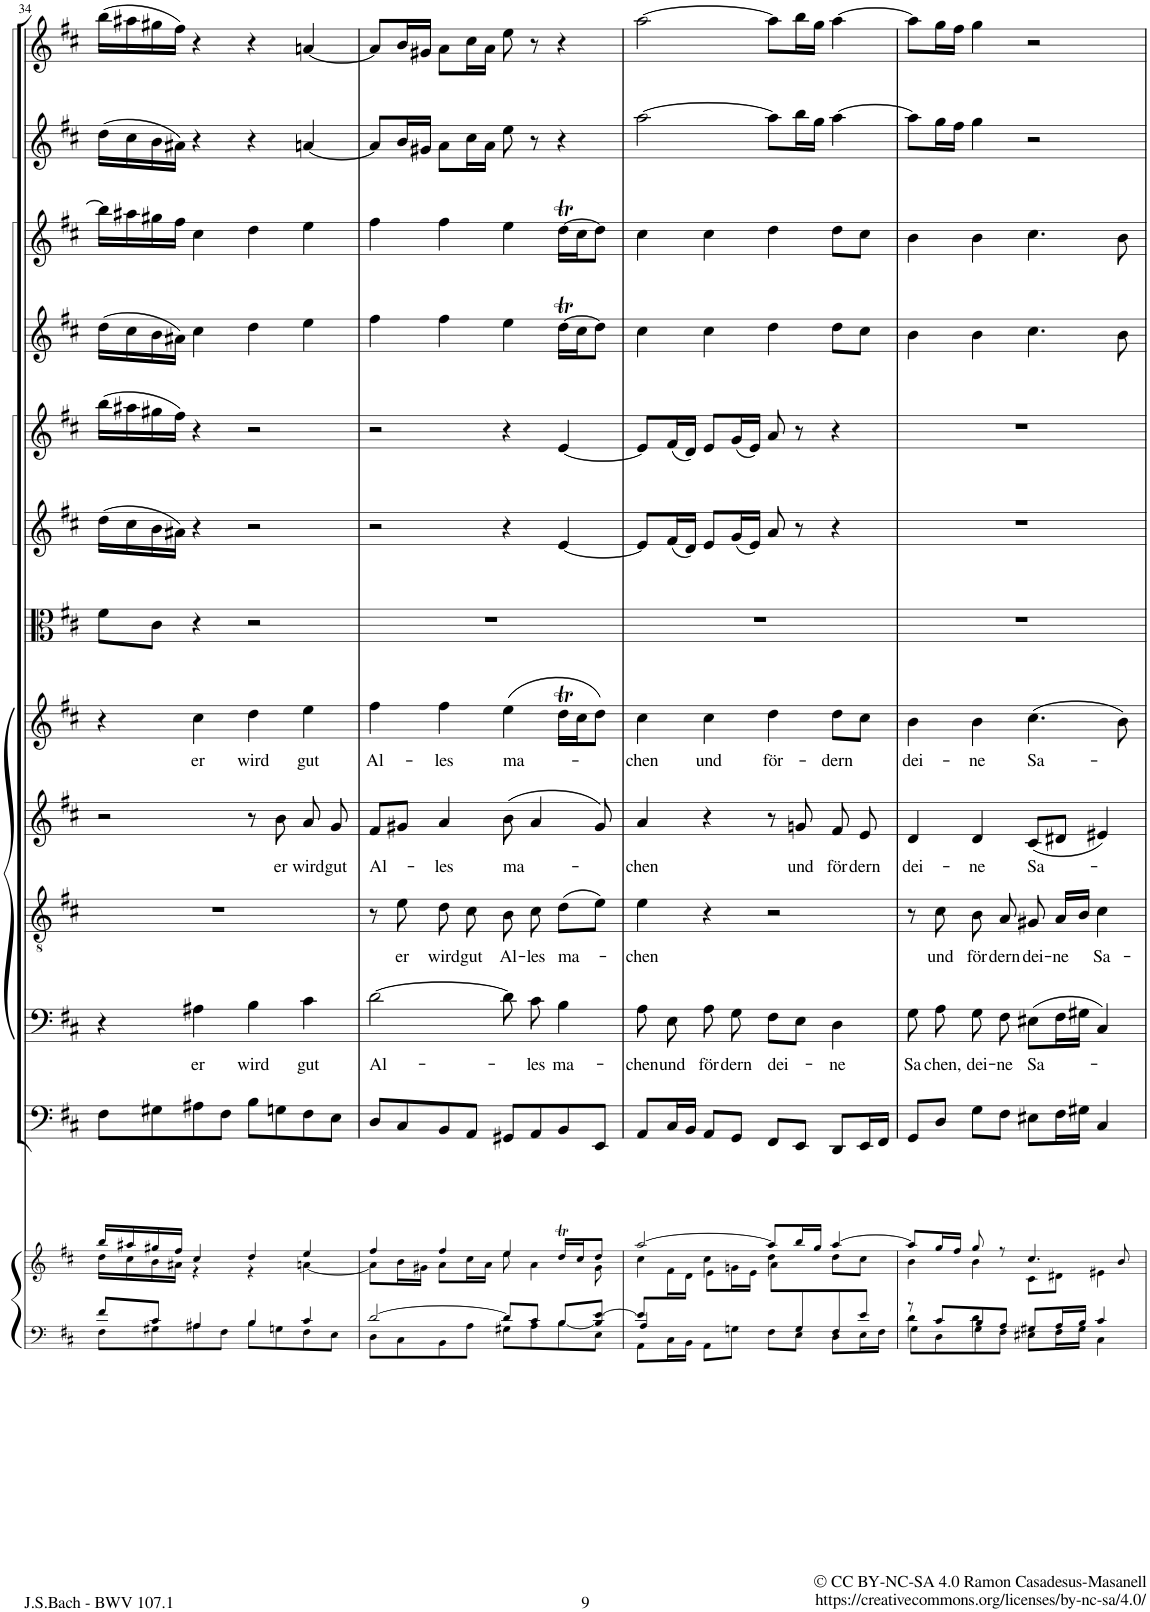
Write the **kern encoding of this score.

**kern	**kern	**kern	**kern	**text	**kern	**text	**kern	**text	**kern	**text	**kern	**kern	**kern	**kern	**kern	**kern	**kern
*part13	*part13	*part12	*part11	*part11	*part10	*part10	*part9	*part9	*part8	*part8	*part7	*part6	*part5	*part4	*part3	*part2	*part1
*staff14	*staff13	*staff12	*staff11	*staff11	*staff10	*staff10	*staff9	*staff9	*staff8	*staff8	*staff7	*staff6	*staff5	*staff4	*staff3	*staff2	*staff1
*I"Piano reduction	*	*I"Organo e Continuo	*I"Basso	*	*I"Tenore	*	*I"Alto	*	*I"Soprano Corno da caccia col Soprano	*	*I"Viola	*I"Violino II	*I"Violino I	*I"Oboe d'amore II	*I"Oboe d'amore I	*I"Flauto traverso II	*I"Flauto traverso I
*I'Pno	*	*	*	*	*	*	*	*	*	*	*I'Vla	*I'Vln	*I'Vln	*I'Ob	*I'Ob	*I'Fl	*I'Fl
!!LO:PB:g=z
*clefF4	*clefG2	*clefF4	*clefF4	*	*clefGv2	*	*clefG2	*	*clefG2	*	*clefC3	*clefG2	*clefG2	*clefG2	*clefG2	*clefG2	*clefG2
*k[f#c#]	*k[f#c#]	*k[f#c#]	*k[f#c#]	*	*k[f#c#]	*	*k[f#c#]	*	*k[f#c#]	*	*k[f#c#]	*k[f#c#]	*k[f#c#]	*k[f#c#]	*k[f#c#]	*k[f#c#]	*k[f#c#]
*M4/4	*M4/4	*M4/4	*M4/4	*	*M4/4	*	*M4/4	*	*M4/4	*	*M4/4	*M4/4	*M4/4	*M4/4	*M4/4	*M4/4	*M4/4
*met(c)	*met(c)	*met(c)	*met(c)	*	*met(c)	*	*met(c)	*	*met(c)	*	*met(c)	*met(c)	*met(c)	*met(c)	*met(c)	*met(c)	*met(c)
=34	=34	=34	=34	=34	=34	=34	=34	=34	=34	=34	=34	=34	=34	=34	=34	=34	=34
*^	*^	*	*	*	*	*	*	*	*	*	*	*	*	*	*	*	*
8f#/L	8F#\L	16bb/LL	16dd\LL	8F#\L	4r	.	1r	.	2r	.	4r	.	8f#\L	(16dd\LL	(16bb\LL	(16dd\LL	16bb\LL]	(16dd\LL	(16bb\LL
.	.	16aa#X/	16cc#\	.	.	.	.	.	.	.	.	.	.	16cc#\	16aa#X\	16cc#\	16aa#X\	16cc#\	16aa#X\
8c#/J	8G#X\	16gg#X/	16b\	8G#X\	.	.	.	.	.	.	.	.	8c#\J	16b\	16gg#X\	16b\	16gg#X\	16b\	16gg#X\
.	.	16ff#/JJ	16a#X\JJ	.	.	.	.	.	.	.	.	.	.	16a#X\JJ)	16ff#\JJ)	16a#X\JJ)	16ff#\JJ	16a#X\JJ)	16ff#\JJ)
!	!	!	!	!	!	!LO:LY:b	!	!	!	!	!	!LO:LY:b	!	!	!	!	!	!	!
4A#X/	8A#\	4cc#/	4r	8A#X\	4A#X\	er	.	.	.	.	4cc#\	er	4r	4r	4r	4cc#\	4cc#\	4r	4r
.	8F#\J	.	.	8F#\J	.	.	.	.	.	.	.	.	.	.	.	.	.	.	.
!	!	!	!	!	!	!LO:LY:b	!	!	!	!	!	!LO:LY:b	!	!	!	!	!	!	!
4B/	8B\L	4dd/	4r	8B\L	4B\	wird	.	.	8r	.	4dd\	wird	2r	2r	2r	4dd\	4dd\	4r	4r
!	!	!	!	!	!	!	!	!	!	!LO:LY:b	!	!	!	!	!	!	!	!	!
.	8Gn\	.	.	8Gn\	.	.	.	.	8b\	er	.	.	.	.	.	.	.	.	.
!	!	!	!	!	!	!LO:LY:b	!	!	!	!LO:LY:b	!	!LO:LY:b	!	!	!	!	!	!	!
4c#/	8F#\	4ee/	[4an\	8F#\	4c#\	gut	.	.	8a/	wird	4ee\	gut	.	.	.	4ee\	4ee\	[4an/	[4an/
!	!	!	!	!	!	!	!	!	!	!LO:LY:b	!	!	!	!	!	!	!	!	!
.	8E\J	.	.	8E\J	.	.	.	.	8g/	gut	.	.	.	.	.	.	.	.	.
=35	=35	=35	=35	=35	=35	=35	=35	=35	=35	=35	=35	=35	=35	=35	=35	=35	=35	=35	=35
!	!	!	!	!	!	!LO:LY:b	!	!	!	!LO:LY:b	!	!LO:LY:b	!	!	!	!	!	!	!
[2d/	8D\L	4ff#/	8a\L]	8D/L	[2d\	Al-	8r	.	8f#/L	Al-	4ff#\	Al-	1r	2r	2r	4ff#\	4ff#\	8a/L]	8a/L]
!	!	!	!	!	!	!	!	!LO:LY:b	!	!	!	!	!	!	!	!	!	!	!
.	8C#\	.	16b\L	8C#/	.	.	8e\	er	8g#X/J	.	.	.	.	.	.	.	.	16b/L	16b/L
.	.	.	16g#X\JJ	.	.	.	.	.	.	.	.	.	.	.	.	.	.	16g#X/JJ	16g#X/JJ
!	!	!	!	!	!	!	!	!LO:LY:b	!	!LO:LY:b	!	!LO:LY:b	!	!	!	!	!	!	!
.	8BB\	4ff#/	8a\L	8BB/	.	.	8d\	wird	4a/	-les	4ff#\	-les	.	.	.	4ff#\	4ff#\	8a\L	8a\L
!	!	!	!	!	!	!	!	!LO:LY:b	!	!	!	!	!	!	!	!	!	!	!
.	8A\J	.	16cc#\L	8AA/J	.	.	8c#\	gut	.	.	.	.	.	.	.	.	.	16cc#\L	16cc#\L
.	.	.	16a\JJ	.	.	.	.	.	.	.	.	.	.	.	.	.	.	16a\JJ	16a\JJ
!	!	!	!	!	!	!	!	!LO:LY:b	!	!LO:LY:b	!	!LO:LY:b	!	!	!	!	!	!	!
8d/L]	8G#X\L	4ee/	8ee\	8GG#X/L	8d\]	.	8B\	Al-	(8b\	ma-	(4ee\	ma-	.	4r	4r	4ee\	4ee\	8ee\	8ee\
!	!	!	!	!	!	!LO:LY:b	!	!LO:LY:b	!	!	!	!	!	!	!	!	!	!	!
8c#/J	8A\	.	4a\	8AA/	8c#\	-les	8c#\	-les	4a/	.	.	.	.	.	.	.	.	8r	8r
!	!	!	!	!	!	!LO:LY:b	!	!LO:LY:b	!	!	!	!	!	!	!	!	!	!	!
[<8B/L	8B\	16ddT/LL	.	8BB/	4B\	ma-	(8d\L	ma-	.	.	16ddT\LL	.	.	[4e/	[4e/	[16ddT\LL	[16ddT\LL	4r	4r
.	.	16cc#/J	.	.	.	.	.	.	.	.	16cc#\J	.	.	.	.	16cc#\J	16cc#\J	.	.
8B/] [8e/J	8E\J	8dd/J	8g#\	8EE/J	.	.	8e\J)	.	8g#/)	.	8dd\J)	.	.	.	.	8dd\J]	8dd\J]	.	.
=36	=36	=36	=36	=36	=36	=36	=36	=36	=36	=36	=36	=36	=36	=36	=36	=36	=36	=36	=36
*	*^	*^	*^	*	*	*	*	*	*	*	*	*	*	*	*	*	*	*	*
!	!	!	!	!	!	!	!	!	!LO:LY:b	!	!LO:LY:b	!	!LO:LY:b	!	!LO:LY:b	!	!	!	!	!	!	!
8e/L]	4A/	8AA\L	[2aa/	4cc#\	8ryy	4ryy	8AA/L	8A\	-chen	4e\	-chen	4a/	-chen	4cc#\	-chen	1r	8e/L]	8e/L]	4cc#\	4cc#\	[2aa\	[2aa\
!	!	!	!	!	!	!	!	!	!LO:LY:b	!	!	!	!	!	!	!	!	!	!	!	!	!
2..ryy	.	16C#\L	.	.	16f#\L	.	16C#/L	8E\	und	.	.	.	.	.	.	.	(16f#/L	(16f#/L	.	.	.	.
.	.	16BB\JJ	.	.	16d\JJ	.	16BB/JJ	.	.	.	.	.	.	.	.	.	16d/JJ)	16d/JJ)	.	.	.	.
!	!	!	!	!	!	!	!	!	!LO:LY:b	!	!	!	!	!	!LO:LY:b	!	!	!	!	!	!	!
.	4.ryy	8AA\L	.	4cc#\	4ryy	8e\L	8AA/L	8A\	för-	4r	.	4r	.	4cc#\	und	.	8e/L	8e/L	4cc#\	4cc#\	.	.
!	!	!	!	!	!	!	!	!	!LO:LY:b	!	!	!	!	!	!	!	!	!	!	!	!	!
.	.	8Gn\J	.	.	.	16gn\L	8GG/J	8G\	-dern	.	.	.	.	.	.	.	(16g/L	(16g/L	.	.	.	.
.	.	.	.	.	.	16e\JJ	.	.	.	.	.	.	.	.	.	.	16e/JJ)	16e/JJ)	.	.	.	.
!	!	!	!	!	!	!	!	!	!LO:LY:b	!	!	!	!	!	!LO:LY:b	!	!	!	!	!	!	!
.	.	8F#\L	8aa/L]	4dd\	2ryy	8a\L	8FF#/L	8F#\L	dei-	2r	.	8r	.	4dd\	för-	.	8a/	8a/	4dd\	4dd\	8aa\L]	8aa\L]
!	!	!	!	!	!	!	!	!	!	!	!	!	!LO:LY:b	!	!	!	!	!	!	!	!	!
.	8G/	8E\J	16bb/L	.	.	4.ryy	8EE/J	8E\J	.	.	.	8gn/	und	.	.	.	8r	8r	.	.	16bb\L	16bb\L
.	.	.	16gg/JJ	.	.	.	.	.	.	.	.	.	.	.	.	.	.	.	.	.	16gg\JJ	16gg\JJ
!	!	!	!	!	!	!	!	!	!LO:LY:b	!	!	!	!LO:LY:b	!	!LO:LY:b	!	!	!	!	!	!	!
.	8F#/	8D\L	[4aa/	8dd\L	.	.	8DD/L	4D\	-ne	.	.	8f#/	för-	8dd\L	-dern	.	4r	4r	8dd\L	8dd\L	[4aa\	[4aa\
!	!	!	!	!	!	!	!	!	!	!	!	!	!LO:LY:b	!	!	!	!	!	!	!	!	!
.	8e/J	16E\L	.	8cc#\J	.	.	16EE/L	.	.	.	.	8e/	-dern	8cc#\J	.	.	.	.	8cc#\J	8cc#\J	.	.
.	.	16F#\JJ	.	.	.	.	16FF#/JJ	.	.	.	.	.	.	.	.	.	.	.	.	.	.	.
*	*	*	*	*v	*v	*v	*	*	*	*	*	*	*	*	*	*	*	*	*	*	*	*
=37	=37	=37	=37	=37	=37	=37	=37	=37	=37	=37	=37	=37	=37	=37	=37	=37	=37	=37	=37	=37
!	!	!	!	!	!	!	!LO:LY:b	!	!	!	!LO:LY:b	!	!LO:LY:b	!	!	!	!	!	!	!
8r	8G\L	4d\	8aa/L]	4b\	8GG/L	8G\	Sa-	8r	.	4d/	dei-	4b\	dei-	1r	1r	1r	4b\	4b\	8aa\L]	8aa\L]
!	!	!	!	!	!	!	!LO:LY:b	!	!LO:LY:b	!	!	!	!	!	!	!	!	!	!	!
8c#/L	8D\	.	16gg/L	.	8D/J	8A\	-chen,	8c#\	und	.	.	.	.	.	.	.	.	.	16gg\L	16gg\L
.	.	.	16ff#/JJ	.	.	.	.	.	.	.	.	.	.	.	.	.	.	.	16ff#\JJ	16ff#\JJ
!	!	!	!	!	!	!	!LO:LY:b	!	!LO:LY:b	!	!LO:LY:b	!	!LO:LY:b	!	!	!	!	!	!	!
8B/	8G\	4d\	8gg/	4b\	8G\L	8G\	dei-	8B\	för-	4d/	-ne	4b\	-ne	.	.	.	4b\	4b\	4gg\	4gg\
!	!	!	!	!	!	!	!LO:LY:b	!	!LO:LY:b	!	!	!	!	!	!	!	!	!	!	!
8A/J	8F#\J	.	8r	.	8F#\J	8F#\	-ne	8A/	-dern	.	.	.	.	.	.	.	.	.	.	.
!	!	!	!	!	!	!	!LO:LY:b	!	!LO:LY:b	!	!LO:LY:b	!	!LO:LY:b	!	!	!	!	!	!	!
8G#X/L	8E#X\L	2ryy	4.cc#/	8c#\L	8E#X\L	(8E#X\L	Sa-	8G#X/	dei-	(8c#/L	Sa-	(4.cc#\	Sa-	.	.	.	4.cc#\	4.cc#\	2r	2r
!	!	!	!	!	!	!	!	!	!LO:LY:b	!	!	!	!	!	!	!	!	!	!	!
16A/L	16F#\L	.	.	8d#X\J	16F#\L	16F#\L	.	16A/LL	-ne	8d#X/J	.	.	.	.	.	.	.	.	.	.
16B/JJ	16G#\JJ	.	.	.	16G#X\JJ	16G#X\JJ	.	16B/JJ	.	.	.	.	.	.	.	.	.	.	.	.
!	!	!	!	!	!	!	!	!	!LO:LY:b	!	!	!	!	!	!	!	!	!	!	!
4c#/	4C#\	.	.	4e#X\	4C#/	4C#/)	.	4c#\	Sa-	4e#X/)	.	.	.	.	.	.	.	.	.	.
.	.	.	8b/	.	.	.	.	.	.	.	.	8b\)	.	.	.	.	8b\	8b\	.	.
*v	*v	*v	*	*	*	*	*	*	*	*	*	*	*	*	*	*	*	*	*	*
*	*v	*v	*	*	*	*	*	*	*	*	*	*	*	*	*	*	*	*
=	=	=	=	=	=	=	=	=	=	=	=	=	=	=	=	=	=
*-	*-	*-	*-	*-	*-	*-	*-	*-	*-	*-	*-	*-	*-	*-	*-	*-	*-
